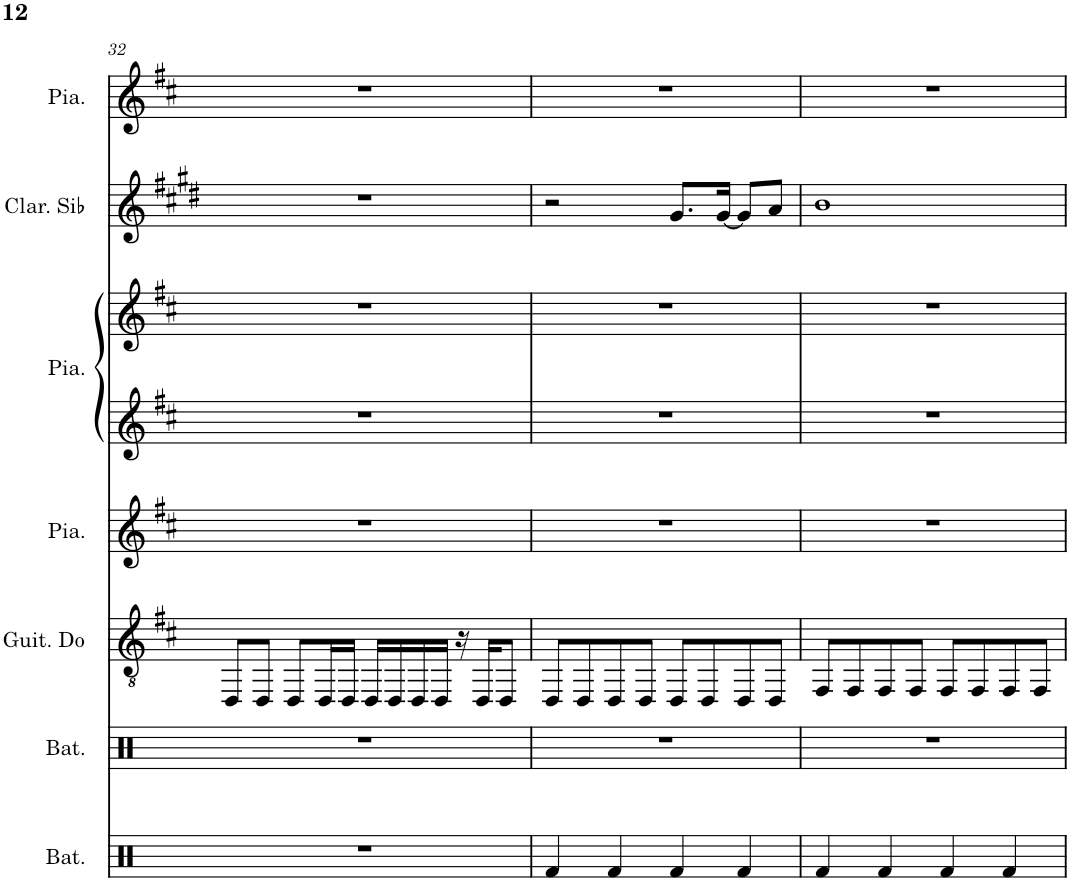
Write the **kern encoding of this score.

**kern	**kern	**kern	**kern	**kern	**kern	**kern	**kern
*part7	*part6	*part5	*part4	*part3	*part3	*part2	*part1
*staff8	*staff7	*staff6	*staff5	*staff4	*staff3	*staff2	*staff1
*I"Batterie	*I"Batterie	*I"Guitare Contra, Acoustic Guitar (nylon)	*I"Piano, Electric Grand Piano	*I"Piano, Bright Acoustic Piano	*	*I"Clarinette en Sib	*I"Piano, Acoustic Guitar (steel)
*I'Bat.	*I'Bat.	*	*I'Pia.	*I'Pia.	*	*I'Clar. Sib	*I'Pia.
!!LO:PB:g=z
*clefX	*clefX	*clefGv2	*clefG2	*clefG2	*clefG2	*clefG2	*clefG2
*	*	*	*	*	*	*Trd1c2	*
*k[]	*k[]	*k[f#c#]	*k[f#c#]	*k[f#c#]	*k[f#c#]	*k[f#c#g#d#]	*k[f#c#]
*M4/4	*M4/4	*M4/4	*M4/4	*M4/4	*M4/4	*M4/4	*M4/4
=32	=32	=32	=32	=32	=32	=32	=32
1r	1r	8DD/L	1r	1r	1r	1r	1r
.	.	8DD/J	.	.	.	.	.
.	.	8DD/L	.	.	.	.	.
.	.	16DD/L	.	.	.	.	.
.	.	16DD/JJ	.	.	.	.	.
.	.	16DD/LL	.	.	.	.	.
.	.	16DD/	.	.	.	.	.
.	.	16DD/	.	.	.	.	.
.	.	16DD/JJ	.	.	.	.	.
.	.	16r	.	.	.	.	.
.	.	16DD/KL	.	.	.	.	.
.	.	8DD/J	.	.	.	.	.
=33	=33	=33	=33	=33	=33	=33	=33
4Rf/	1r	8DD/L	1r	1r	1r	2r	1r
.	.	8DD/	.	.	.	.	.
4Rf/	.	8DD/	.	.	.	.	.
.	.	8DD/J	.	.	.	.	.
4Rf/	.	8DD/L	.	.	.	8.g#/L	.
.	.	8DD/	.	.	.	.	.
.	.	.	.	.	.	[16g#/Jk	.
4Rf/	.	8DD/	.	.	.	8g#/L]	.
.	.	8DD/J	.	.	.	8a/J	.
=34	=34	=34	=34	=34	=34	=34	=34
4Rf/	1r	8FF#/L	1r	1r	1r	1b	1r
.	.	8FF#/	.	.	.	.	.
4Rf/	.	8FF#/	.	.	.	.	.
.	.	8FF#/J	.	.	.	.	.
4Rf/	.	8FF#/L	.	.	.	.	.
.	.	8FF#/	.	.	.	.	.
4Rf/	.	8FF#/	.	.	.	.	.
.	.	8FF#/J	.	.	.	.	.
=	=	=	=	=	=	=	=
*-	*-	*-	*-	*-	*-	*-	*-
